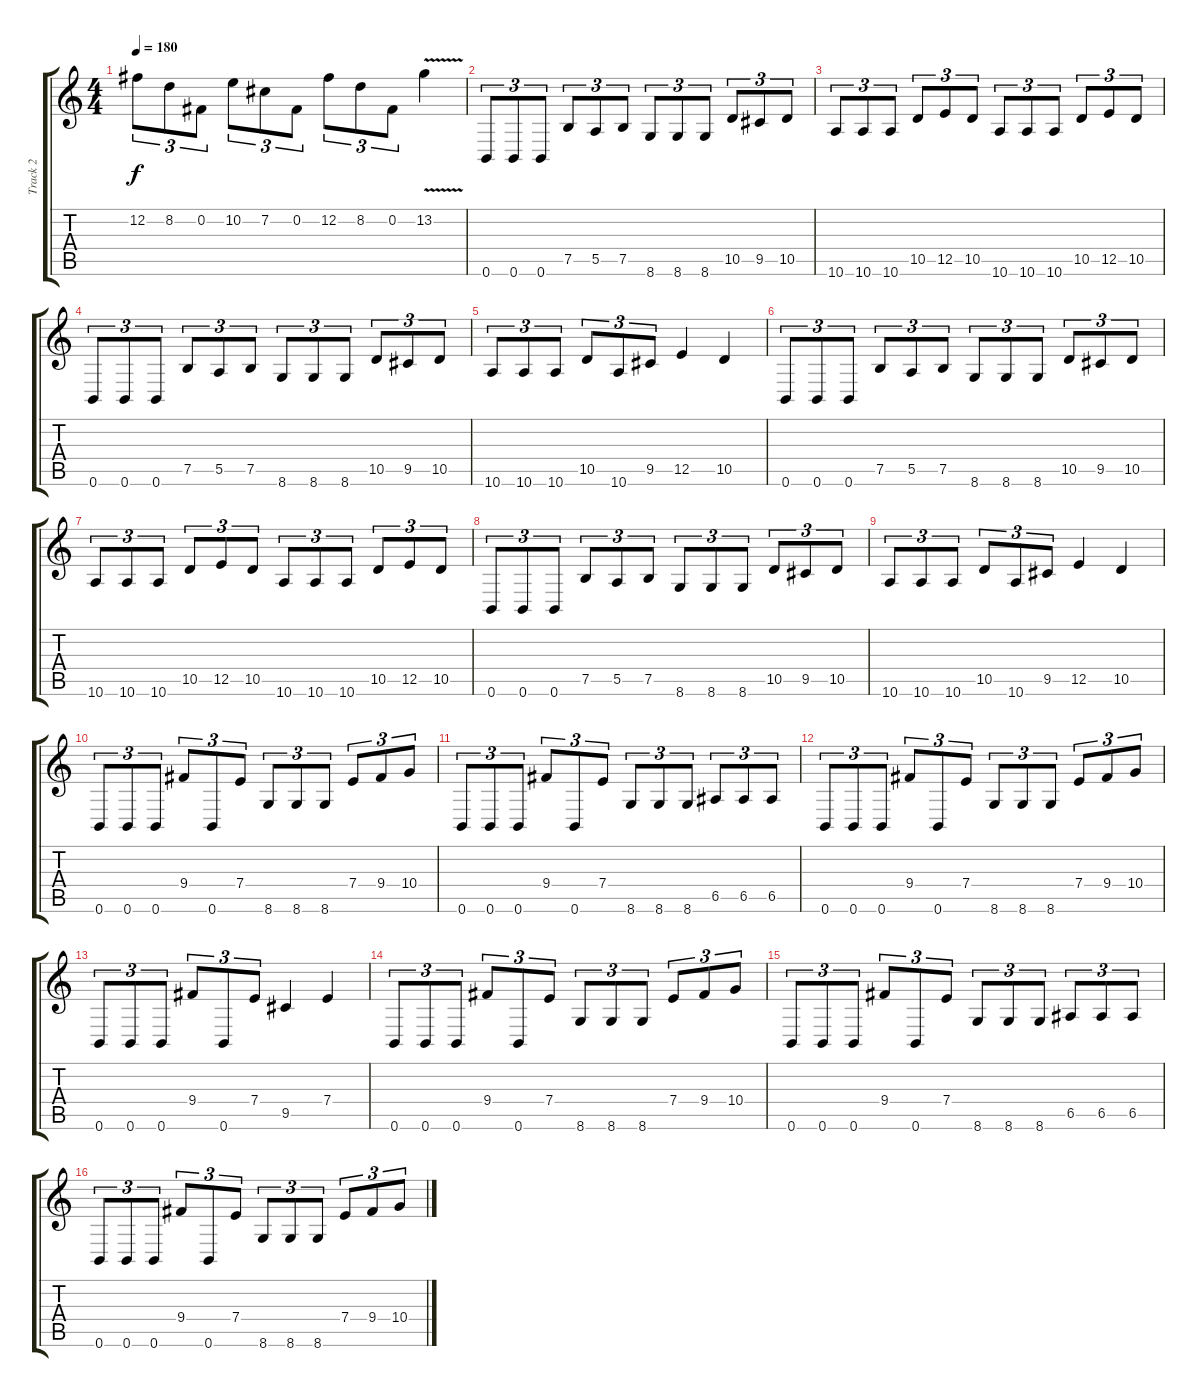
\track ("Track 2" "Track 2") {instrument overdrivenguitar}
\staff {score tabs}
\tuning (B3 Gb3 D3 A2 E2 B1) {hide}
\ts (4 4)
\tempo 180
\clef g2
\ks c
12.2.8{tu (3 2) dy f} 8.2.8{tu (3 2)} 0.2.8{tu (3 2)} 10.2.8{tu (3 2)} 7.2.8{tu (3 2)} 0.2.8{tu (3 2)} 12.2.8{tu (3 2)} 8.2.8{tu (3 2)} 0.2.8{tu (3 2)} 13.2{v}.4 |
0.6.8{tu (3 2)} 0.6.8{tu (3 2)} 0.6.8{tu (3 2)} 7.5.8{tu (3 2)} 5.5.8{tu (3 2)} 7.5.8{tu (3 2)} 8.6.8{tu (3 2)} 8.6.8{tu (3 2)} 8.6.8{tu (3 2)} 10.5.8{tu (3 2)} 9.5.8{tu (3 2)} 10.5.8{tu (3 2)} |
10.6.8{tu (3 2)} 10.6.8{tu (3 2)} 10.6.8{tu (3 2)} 10.5.8{tu (3 2)} 12.5.8{tu (3 2)} 10.5.8{tu (3 2)} 10.6.8{tu (3 2)} 10.6.8{tu (3 2)} 10.6.8{tu (3 2)} 10.5.8{tu (3 2)} 12.5.8{tu (3 2)} 10.5.8{tu (3 2)} |
0.6.8{tu (3 2)} 0.6.8{tu (3 2)} 0.6.8{tu (3 2)} 7.5.8{tu (3 2)} 5.5.8{tu (3 2)} 7.5.8{tu (3 2)} 8.6.8{tu (3 2)} 8.6.8{tu (3 2)} 8.6.8{tu (3 2)} 10.5.8{tu (3 2)} 9.5.8{tu (3 2)} 10.5.8{tu (3 2)} |
10.6.8{tu (3 2)} 10.6.8{tu (3 2)} 10.6.8{tu (3 2)} 10.5.8{tu (3 2)} 10.6.8{tu (3 2)} 9.5.8{tu (3 2)} 12.5.4 10.5.4 |
0.6.8{tu (3 2)} 0.6.8{tu (3 2)} 0.6.8{tu (3 2)} 7.5.8{tu (3 2)} 5.5.8{tu (3 2)} 7.5.8{tu (3 2)} 8.6.8{tu (3 2)} 8.6.8{tu (3 2)} 8.6.8{tu (3 2)} 10.5.8{tu (3 2)} 9.5.8{tu (3 2)} 10.5.8{tu (3 2)} |
10.6.8{tu (3 2)} 10.6.8{tu (3 2)} 10.6.8{tu (3 2)} 10.5.8{tu (3 2)} 12.5.8{tu (3 2)} 10.5.8{tu (3 2)} 10.6.8{tu (3 2)} 10.6.8{tu (3 2)} 10.6.8{tu (3 2)} 10.5.8{tu (3 2)} 12.5.8{tu (3 2)} 10.5.8{tu (3 2)} |
0.6.8{tu (3 2)} 0.6.8{tu (3 2)} 0.6.8{tu (3 2)} 7.5.8{tu (3 2)} 5.5.8{tu (3 2)} 7.5.8{tu (3 2)} 8.6.8{tu (3 2)} 8.6.8{tu (3 2)} 8.6.8{tu (3 2)} 10.5.8{tu (3 2)} 9.5.8{tu (3 2)} 10.5.8{tu (3 2)} |
10.6.8{tu (3 2)} 10.6.8{tu (3 2)} 10.6.8{tu (3 2)} 10.5.8{tu (3 2)} 10.6.8{tu (3 2)} 9.5.8{tu (3 2)} 12.5.4 10.5.4 |
0.6.8{tu (3 2)} 0.6.8{tu (3 2)} 0.6.8{tu (3 2)} 9.4.8{tu (3 2)} 0.6.8{tu (3 2)} 7.4.8{tu (3 2)} 8.6.8{tu (3 2)} 8.6.8{tu (3 2)} 8.6.8{tu (3 2)} 7.4.8{tu (3 2)} 9.4.8{tu (3 2)} 10.4.8{tu (3 2)} |
0.6.8{tu (3 2)} 0.6.8{tu (3 2)} 0.6.8{tu (3 2)} 9.4.8{tu (3 2)} 0.6.8{tu (3 2)} 7.4.8{tu (3 2)} 8.6.8{tu (3 2)} 8.6.8{tu (3 2)} 8.6.8{tu (3 2)} 6.5.8{tu (3 2)} 6.5.8{tu (3 2)} 6.5.8{tu (3 2)} |
0.6.8{tu (3 2)} 0.6.8{tu (3 2)} 0.6.8{tu (3 2)} 9.4.8{tu (3 2)} 0.6.8{tu (3 2)} 7.4.8{tu (3 2)} 8.6.8{tu (3 2)} 8.6.8{tu (3 2)} 8.6.8{tu (3 2)} 7.4.8{tu (3 2)} 9.4.8{tu (3 2)} 10.4.8{tu (3 2)} |
0.6.8{tu (3 2)} 0.6.8{tu (3 2)} 0.6.8{tu (3 2)} 9.4.8{tu (3 2)} 0.6.8{tu (3 2)} 7.4.8{tu (3 2)} 9.5.4 7.4.4 |
0.6.8{tu (3 2)} 0.6.8{tu (3 2)} 0.6.8{tu (3 2)} 9.4.8{tu (3 2)} 0.6.8{tu (3 2)} 7.4.8{tu (3 2)} 8.6.8{tu (3 2)} 8.6.8{tu (3 2)} 8.6.8{tu (3 2)} 7.4.8{tu (3 2)} 9.4.8{tu (3 2)} 10.4.8{tu (3 2)} |
0.6.8{tu (3 2)} 0.6.8{tu (3 2)} 0.6.8{tu (3 2)} 9.4.8{tu (3 2)} 0.6.8{tu (3 2)} 7.4.8{tu (3 2)} 8.6.8{tu (3 2)} 8.6.8{tu (3 2)} 8.6.8{tu (3 2)} 6.5.8{tu (3 2)} 6.5.8{tu (3 2)} 6.5.8{tu (3 2)} |
0.6.8{tu (3 2)} 0.6.8{tu (3 2)} 0.6.8{tu (3 2)} 9.4.8{tu (3 2)} 0.6.8{tu (3 2)} 7.4.8{tu (3 2)} 8.6.8{tu (3 2)} 8.6.8{tu (3 2)} 8.6.8{tu (3 2)} 7.4.8{tu (3 2)} 9.4.8{tu (3 2)} 10.4.8{tu (3 2)}
